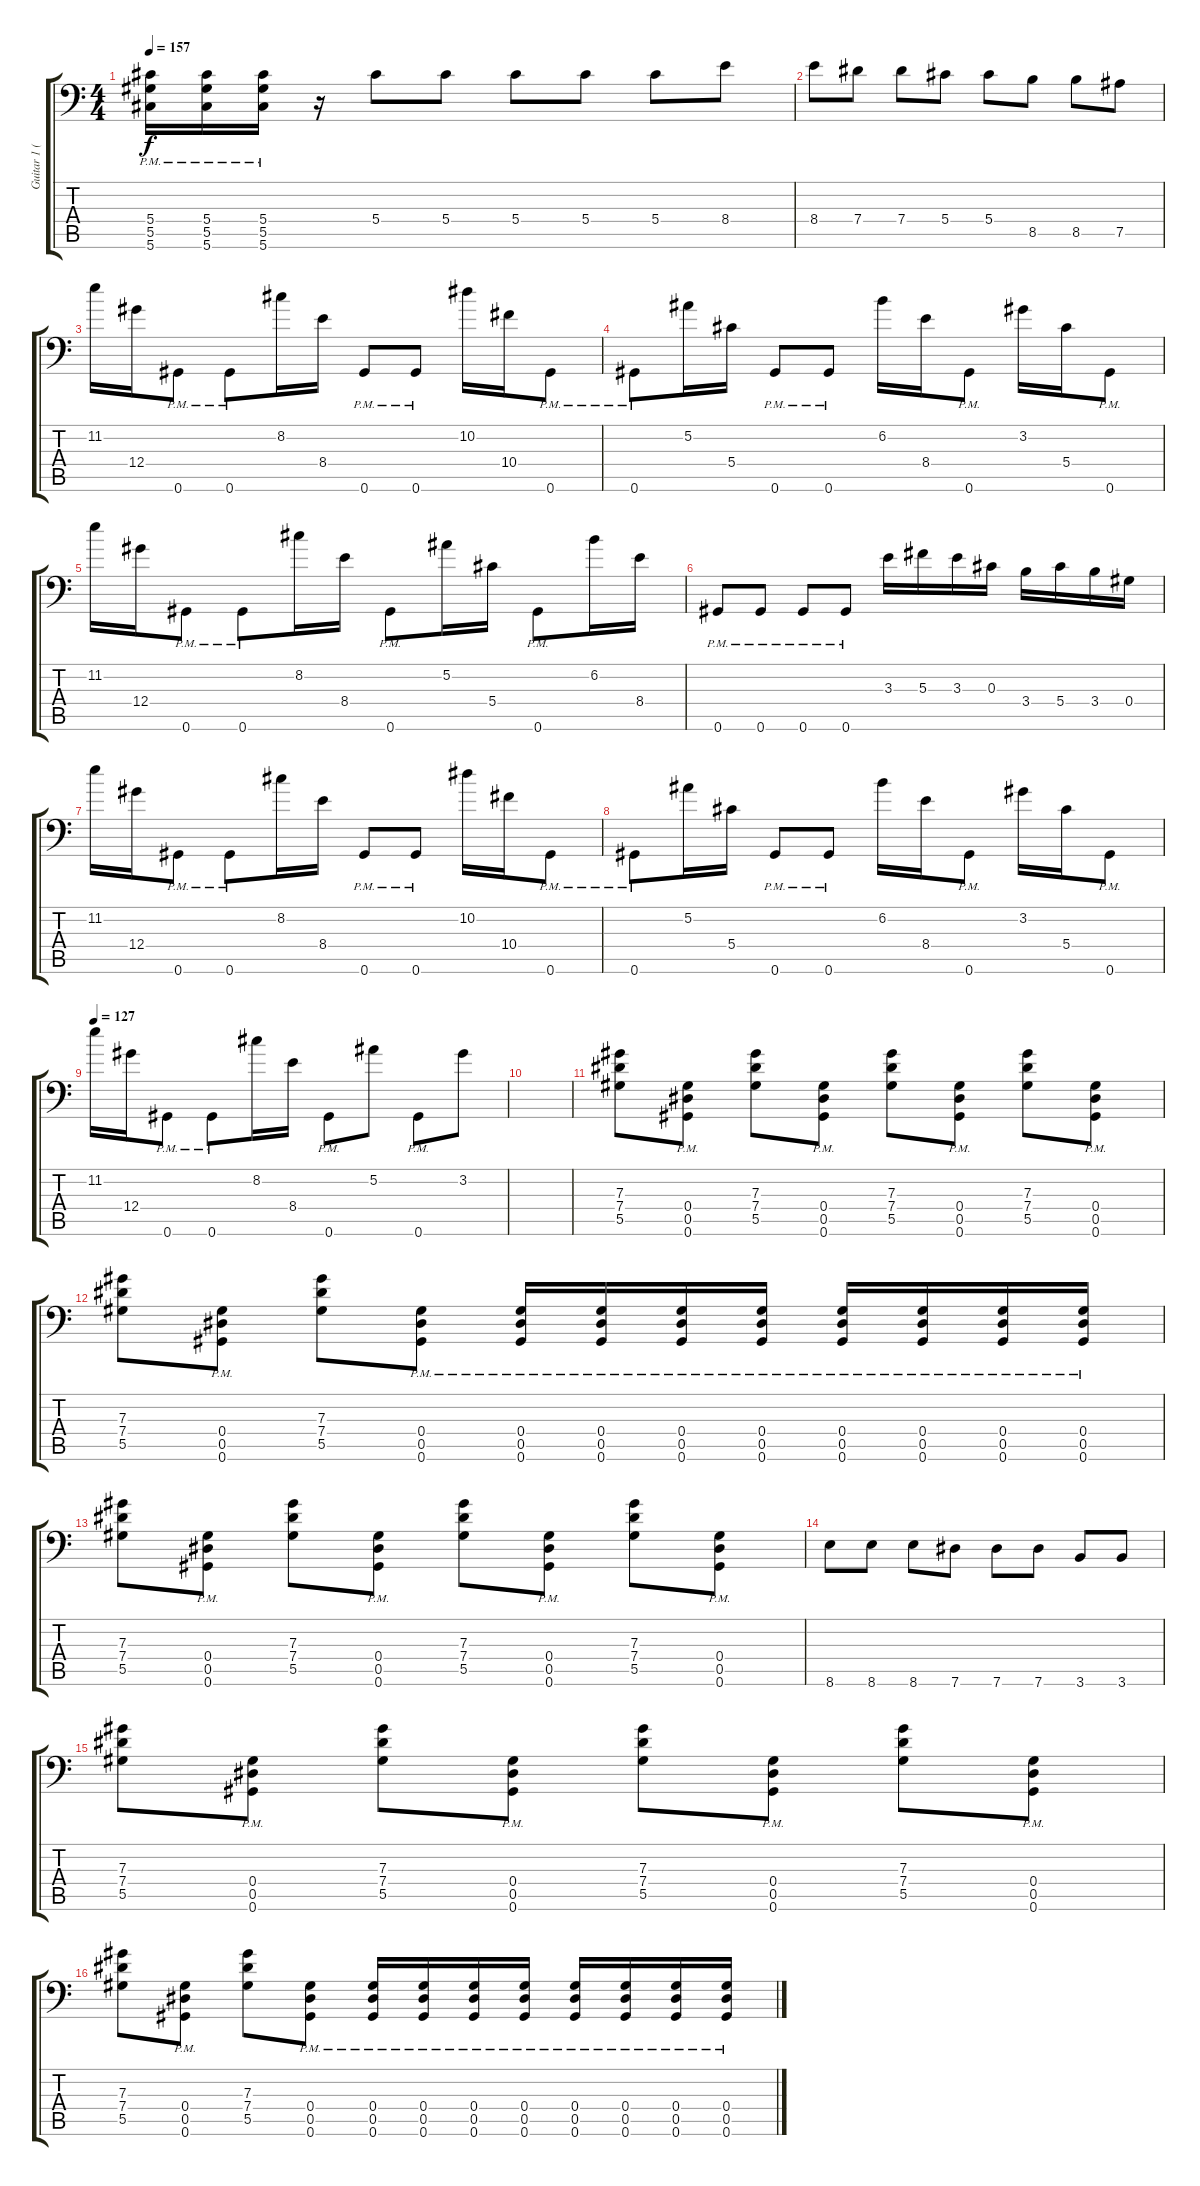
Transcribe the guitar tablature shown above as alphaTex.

\track ("Guitar 1 (Drop G#)" "Guitar 1 (") {instrument distortionguitar}
\staff {score tabs}
\tuning (Bb3 F3 Db3 Ab2 Eb2 Ab1) {hide}
\ts (4 4)
\tempo 157
\clef f4
\ks c
(5.4{pm} 5.5{pm} 5.6{pm}).16{dy f} (5.4{pm} 5.5{pm} 5.6{pm}).16 (5.4{pm} 5.5{pm} 5.6{pm}).16 r.16 5.4.8 5.4.8 5.4.8 5.4.8 5.4.8 8.4.8 |
8.4.8 7.4.8 7.4.8 5.4.8 5.4.8 8.5.8 8.5.8 7.5.8 |
11.2.16 12.4.16 0.6{pm}.8 0.6{pm}.8 8.2.16 8.4.16 0.6{pm}.8 0.6{pm}.8 10.2.16 10.4.16 0.6{pm}.8 |
0.6{pm}.8 5.2.16 5.4.16 0.6{pm}.8 0.6{pm}.8 6.2.16 8.4.16 0.6{pm}.8 3.2.16 5.4.16 0.6{pm}.8 |
11.2.16 12.4.16 0.6{pm}.8 0.6{pm}.8 8.2.16 8.4.16 0.6{pm}.8 5.2.16 5.4.16 0.6{pm}.8 6.2.16 8.4.16 |
0.6{pm}.8 0.6{pm}.8 0.6{pm}.8 0.6{pm}.8 3.3.16 5.3.16 3.3.16 0.3.16 3.4.16 5.4.16 3.4.16 0.4.16 |
11.2.16 12.4.16 0.6{pm}.8 0.6{pm}.8 8.2.16 8.4.16 0.6{pm}.8 0.6{pm}.8 10.2.16 10.4.16 0.6{pm}.8 |
0.6{pm}.8 5.2.16 5.4.16 0.6{pm}.8 0.6{pm}.8 6.2.16 8.4.16 0.6{pm}.8 3.2.16 5.4.16 0.6{pm}.8 |
\tempo 127
11.2.16 12.4.16 0.6{pm}.8 0.6{pm}.8 8.2.16 8.4.16 0.6{pm}.8 5.2.8 0.6{pm}.8 3.2.8 |
|
(7.3 7.4 5.5).8 (0.4{pm} 0.5{pm} 0.6{pm}).8 (7.3 7.4 5.5).8 (0.4{pm} 0.5{pm} 0.6{pm}).8 (7.3 7.4 5.5).8 (0.4{pm} 0.5{pm} 0.6{pm}).8 (7.3 7.4 5.5).8 (0.4{pm} 0.5{pm} 0.6{pm}).8 |
(7.3 7.4 5.5).8 (0.4{pm} 0.5{pm} 0.6{pm}).8 (7.3 7.4 5.5).8 (0.4{pm} 0.5{pm} 0.6{pm}).8 (0.4{pm} 0.5{pm} 0.6{pm}).16 (0.4{pm} 0.5{pm} 0.6{pm}).16 (0.4{pm} 0.5{pm} 0.6{pm}).16 (0.4{pm} 0.5{pm} 0.6{pm}).16 (0.4{pm} 0.5{pm} 0.6{pm}).16 (0.4{pm} 0.5{pm} 0.6{pm}).16 (0.4{pm} 0.5{pm} 0.6{pm}).16 (0.4{pm} 0.5{pm} 0.6{pm}).16 |
(7.3 7.4 5.5).8 (0.4{pm} 0.5{pm} 0.6{pm}).8 (7.3 7.4 5.5).8 (0.4{pm} 0.5{pm} 0.6{pm}).8 (7.3 7.4 5.5).8 (0.4{pm} 0.5{pm} 0.6{pm}).8 (7.3 7.4 5.5).8 (0.4{pm} 0.5{pm} 0.6{pm}).8 |
8.6.8 8.6.8 8.6.8 7.6.8 7.6.8 7.6.8 3.6.8 3.6.8 |
(7.3 7.4 5.5).8 (0.4{pm} 0.5{pm} 0.6{pm}).8 (7.3 7.4 5.5).8 (0.4{pm} 0.5{pm} 0.6{pm}).8 (7.3 7.4 5.5).8 (0.4{pm} 0.5{pm} 0.6{pm}).8 (7.3 7.4 5.5).8 (0.4{pm} 0.5{pm} 0.6{pm}).8 |
(7.3 7.4 5.5).8 (0.4{pm} 0.5{pm} 0.6{pm}).8 (7.3 7.4 5.5).8 (0.4{pm} 0.5{pm} 0.6{pm}).8 (0.4{pm} 0.5{pm} 0.6{pm}).16 (0.4{pm} 0.5{pm} 0.6{pm}).16 (0.4{pm} 0.5{pm} 0.6{pm}).16 (0.4{pm} 0.5{pm} 0.6{pm}).16 (0.4{pm} 0.5{pm} 0.6{pm}).16 (0.4{pm} 0.5{pm} 0.6{pm}).16 (0.4{pm} 0.5{pm} 0.6{pm}).16 (0.4{pm} 0.5{pm} 0.6{pm}).16
